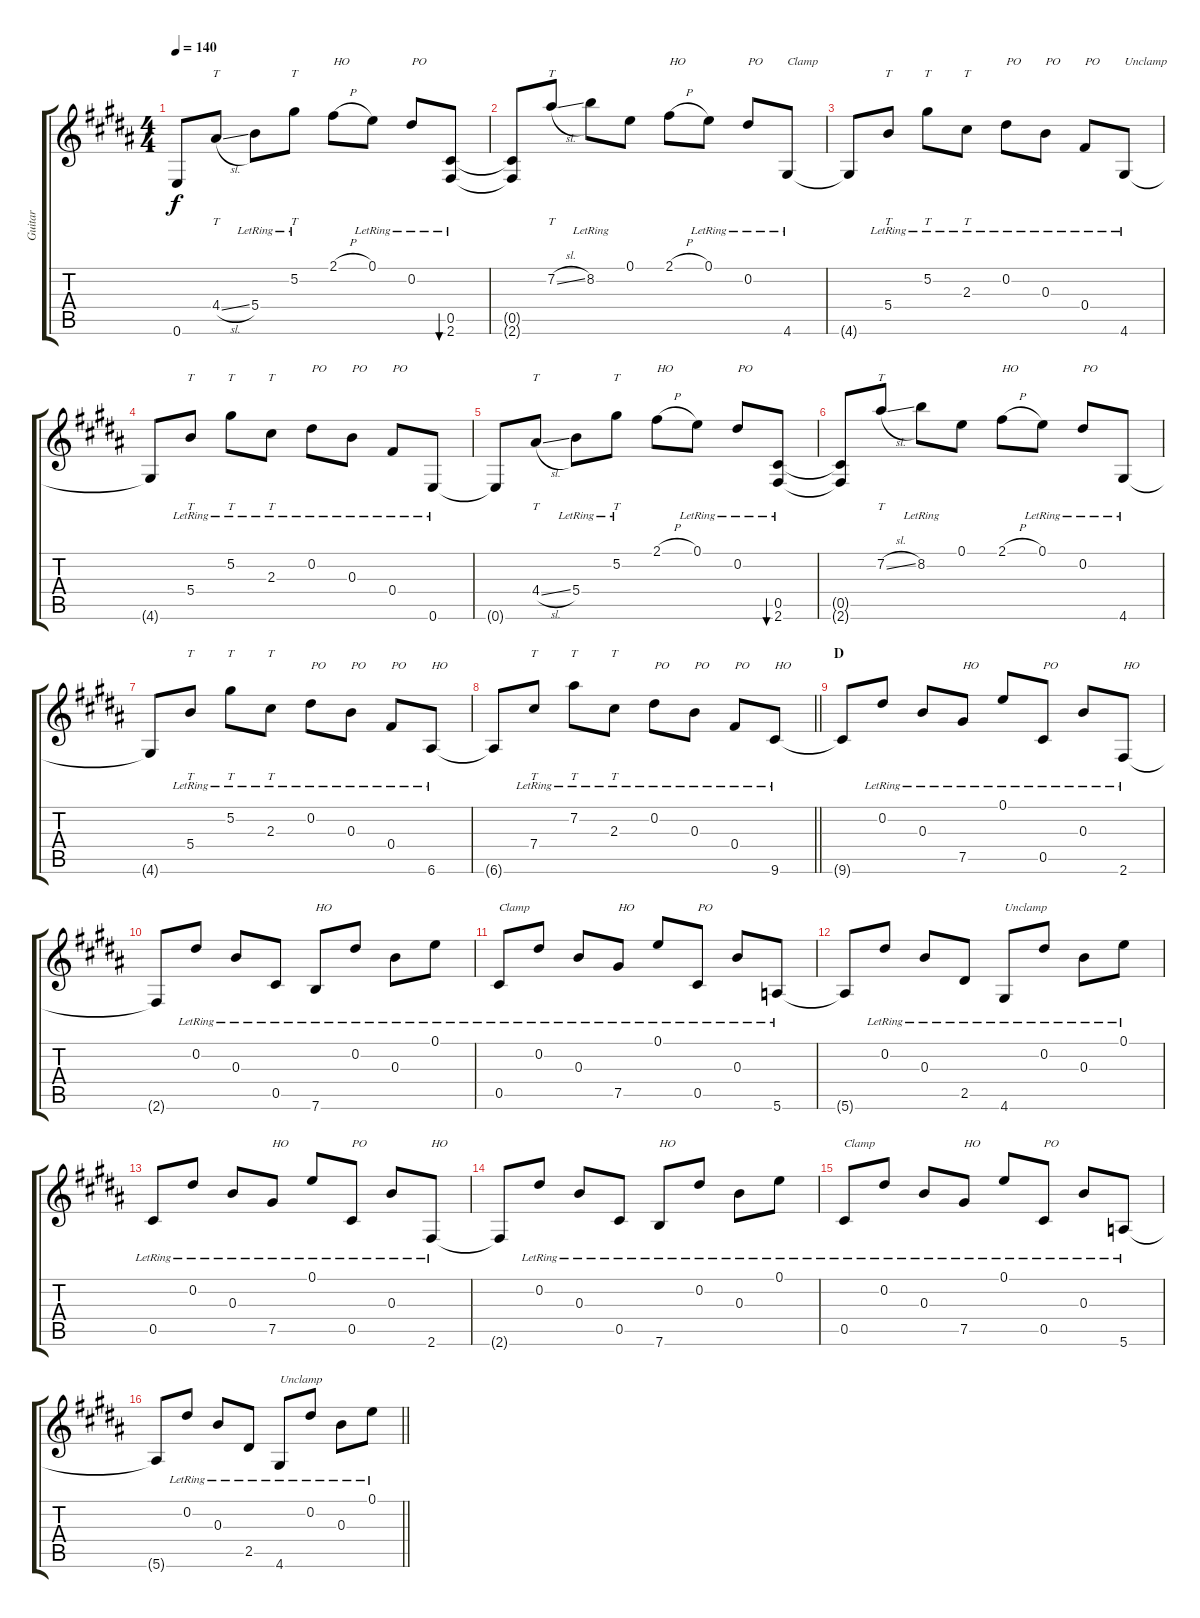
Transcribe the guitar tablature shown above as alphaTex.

\track ("Guitar" "Guitar") {instrument acousticguitarsteel}
\staff {score tabs}
\tuning (E4 Eb4 B3 Gb3 Db3 E2) {hide}
\ts (4 4)
\tempo 140
\clef g2
\ks b
0.6{t}.8{dy f} 4.4{sl}.8{tt} 5.4{lr}.8 5.2{lr}.8{tt} 2.1{h}.8{txt "HO"} 0.1{lr}.8 0.2{lr}.8{txt "PO"} (0.5{lr} 2.6{lr}).8{bu 120} |
(0.5{t} 2.6{t}).8 7.2{sl}.8{tt} 8.2{lr}.8 0.1.8 2.1{h}.8{txt "HO"} 0.1{lr}.8 0.2{lr}.8{txt "PO"} 4.6{lr}.8{txt "Clamp"} |
4.6{t}.8 5.4{lr}.8{tt} 5.2{lr}.8{tt} 2.3{lr}.8{tt} 0.2{lr}.8{txt "PO"} 0.3{lr}.8{txt "PO"} 0.4{lr}.8{txt "PO"} 4.6{lr}.8{txt "Unclamp"} |
4.6{t}.8 5.4{lr}.8{tt} 5.2{lr}.8{tt} 2.3{lr}.8{tt} 0.2{lr}.8{txt "PO"} 0.3{lr}.8{txt "PO"} 0.4{lr}.8{txt "PO"} 0.6{lr}.8 |
0.6{t}.8 4.4{sl}.8{tt} 5.4{lr}.8 5.2{lr}.8{tt} 2.1{h}.8{txt "HO"} 0.1{lr}.8 0.2{lr}.8{txt "PO"} (0.5{lr} 2.6{lr}).8{bu 120} |
(0.5{t} 2.6{t}).8 7.2{sl}.8{tt} 8.2{lr}.8 0.1.8 2.1{h}.8{txt "HO"} 0.1{lr}.8 0.2{lr}.8{txt "PO"} 4.6{lr}.8 |
4.6{t}.8 5.4{lr}.8{tt} 5.2{lr}.8{tt} 2.3{lr}.8{tt} 0.2{lr}.8{txt "PO"} 0.3{lr}.8{txt "PO"} 0.4{lr}.8{txt "PO"} 6.6{lr}.8{txt "HO"} |
\barLineRight lightlight
6.6{t}.8 7.4{lr}.8{tt} 7.2{lr}.8{tt} 2.3{lr}.8{tt} 0.2{lr}.8{txt "PO"} 0.3{lr}.8{txt "PO"} 0.4{lr}.8{txt "PO"} 9.6{lr}.8{txt "HO"} |
\section ("" "D")
9.6{t}.8 0.2{lr}.8 0.3{lr}.8 7.5{lr}.8{txt "HO"} 0.1{lr}.8 0.5{lr}.8{txt "PO"} 0.3{lr}.8 2.6{lr}.8{txt "HO"} |
2.6{t}.8 0.2{lr}.8 0.3{lr}.8 0.5{lr}.8 7.6{lr}.8{txt "HO"} 0.2{lr}.8 0.3{lr}.8 0.1{lr}.8 |
0.5{lr}.8{txt "Clamp"} 0.2{lr}.8 0.3{lr}.8 7.5{lr}.8{txt "HO"} 0.1{lr}.8 0.5{lr}.8{txt "PO"} 0.3{lr}.8 5.6{lr}.8 |
5.6{t}.8 0.2{lr}.8 0.3{lr}.8 2.5{lr}.8 4.6{lr}.8{txt "Unclamp"} 0.2{lr}.8 0.3{lr}.8 0.1{lr}.8 |
0.5{lr}.8 0.2{lr}.8 0.3{lr}.8 7.5{lr}.8{txt "HO"} 0.1{lr}.8 0.5{lr}.8{txt "PO"} 0.3{lr}.8 2.6{lr}.8{txt "HO"} |
2.6{t}.8 0.2{lr}.8 0.3{lr}.8 0.5{lr}.8 7.6{lr}.8{txt "HO"} 0.2{lr}.8 0.3{lr}.8 0.1{lr}.8 |
0.5{lr}.8{txt "Clamp"} 0.2{lr}.8 0.3{lr}.8 7.5{lr}.8{txt "HO"} 0.1{lr}.8 0.5{lr}.8{txt "PO"} 0.3{lr}.8 5.6{lr}.8 |
\barLineRight lightlight
5.6{t}.8 0.2{lr}.8 0.3{lr}.8 2.5{lr}.8 4.6{lr}.8{txt "Unclamp"} 0.2{lr}.8 0.3{lr}.8 0.1{lr}.8
